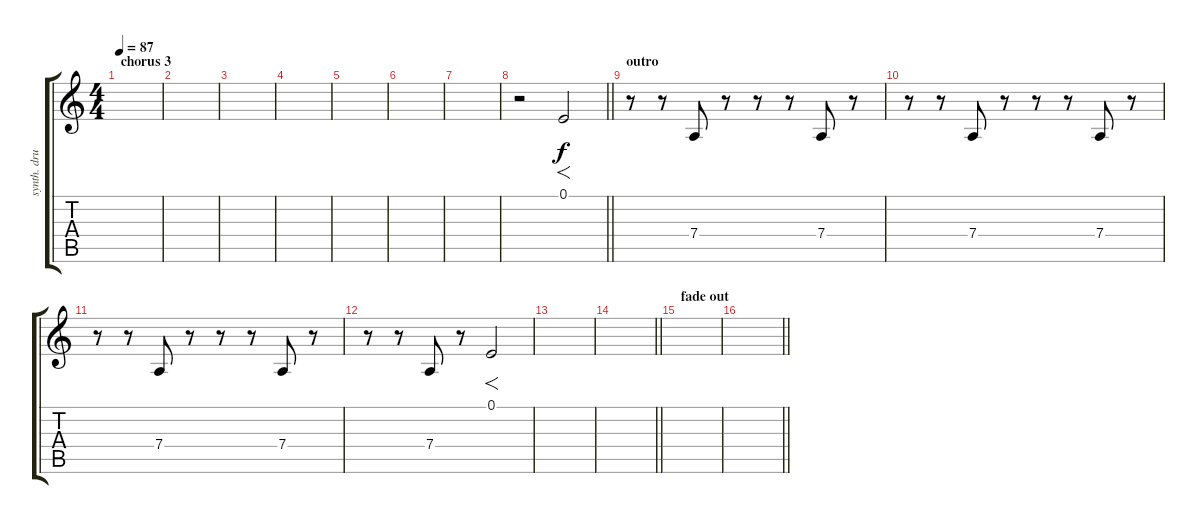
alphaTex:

\track ("synth. drums" "synth. dru") {instrument reversecymbal}
\staff {score tabs}
\tuning (E4 B3 G3 D3 A2 E2) {hide}
\ts (4 4)
\section ("" "chorus 3")
\tempo 87
\clef g2
\ks c
|
|
|
|
|
|
|
\barLineRight lightlight
r.2{instrument reversecymbal} 0.1.2{f} |
\section ("" "outro")
r.8{volume 16 instrument synthdrum} r.8 7.4.8 r.8 r.8 r.8 7.4.8 r.8 |
r.8 r.8 7.4.8 r.8 r.8 r.8 7.4.8 r.8 |
r.8 r.8 7.4.8 r.8 r.8 r.8 7.4.8 r.8 |
r.8 r.8 7.4.8 r.8 0.1.2{f instrument reversecymbal} |
|
\barLineRight lightlight
|
\section ("" "fade out")
|
\barLineRight lightlight
